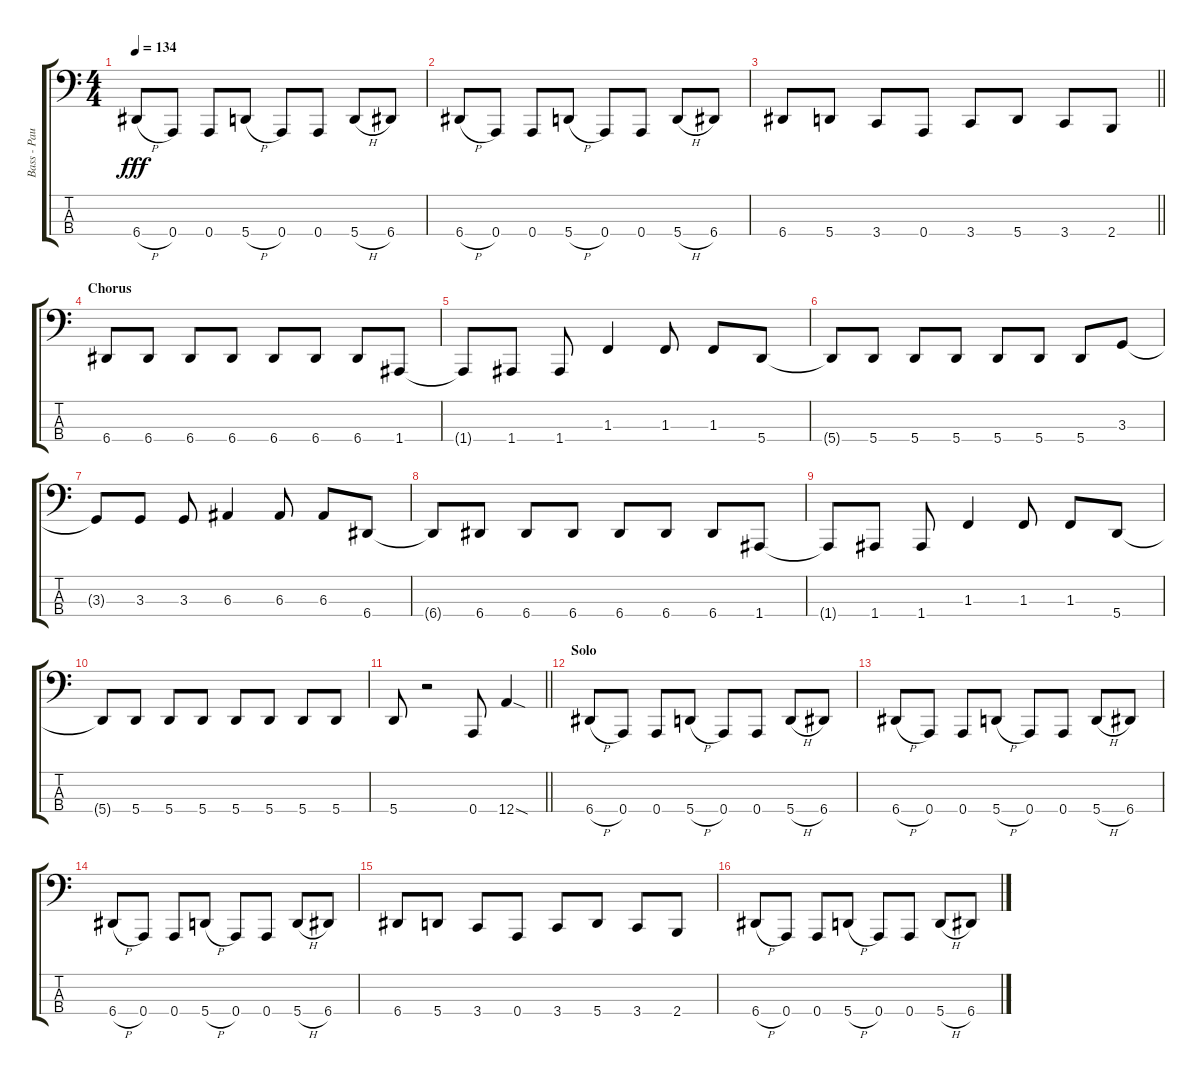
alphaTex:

\track ("Bass - Paul" "Bass - Pau") {instrument electricbasspick}
\staff {score tabs}
\tuning (D2 A1 E1 A0) {hide}
\ts (4 4)
\tempo 134
\clef f4
\ks c
6.4{h}.8{dy fff} 0.4.8 0.4.8 5.4{h}.8 0.4.8 0.4.8 5.4{h}.8 6.4.8 |
6.4{h}.8 0.4.8 0.4.8 5.4{h}.8 0.4.8 0.4.8 5.4{h}.8 6.4.8 |
\barLineRight lightlight
6.4.8 5.4.8 3.4.8 0.4.8 3.4.8 5.4.8 3.4.8 2.4.8 |
\section ("" "Chorus")
6.4.8 6.4.8 6.4.8 6.4.8 6.4.8 6.4.8 6.4.8 1.4.8 |
1.4{t}.8 1.4.8 1.4.8 1.3.4 1.3.8 1.3.8 5.4.8 |
5.4{t}.8 5.4.8 5.4.8 5.4.8 5.4.8 5.4.8 5.4.8 3.3.8 |
3.3{t}.8 3.3.8 3.3.8 6.3.4 6.3.8 6.3.8 6.4.8 |
6.4{t}.8 6.4.8 6.4.8 6.4.8 6.4.8 6.4.8 6.4.8 1.4.8 |
1.4{t}.8 1.4.8 1.4.8 1.3.4 1.3.8 1.3.8 5.4.8 |
5.4{t}.8 5.4.8 5.4.8 5.4.8 5.4.8 5.4.8 5.4.8 5.4.8 |
\barLineRight lightlight
5.4.8 r.2 0.4.8 12.4{sod}.4 |
\section ("" "Solo")
6.4{h}.8 0.4.8 0.4.8 5.4{h}.8 0.4.8 0.4.8 5.4{h}.8 6.4.8 |
6.4{h}.8 0.4.8 0.4.8 5.4{h}.8 0.4.8 0.4.8 5.4{h}.8 6.4.8 |
6.4{h}.8 0.4.8 0.4.8 5.4{h}.8 0.4.8 0.4.8 5.4{h}.8 6.4.8 |
6.4.8 5.4.8 3.4.8 0.4.8 3.4.8 5.4.8 3.4.8 2.4.8 |
6.4{h}.8 0.4.8 0.4.8 5.4{h}.8 0.4.8 0.4.8 5.4{h}.8 6.4.8
